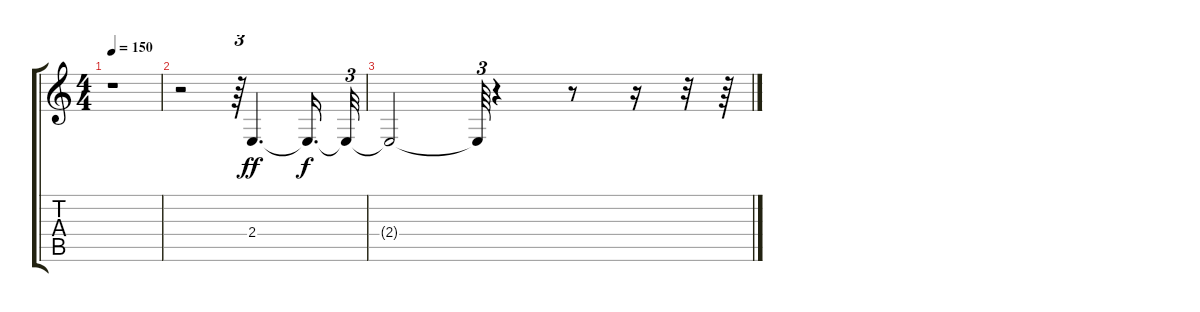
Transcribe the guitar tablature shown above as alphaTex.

\track "" {instrument timpani}
\staff {score tabs}
\tuning (E4 B3 G3 D3 A2 E2) {hide}
\ts (4 4)
\tempo 150
\clef g2
\ks c
r.1{dy f} |
r.2 r.64{tu (3 2)} 2.4.4{d dy ff} 2.4{t}.16{d dy f} 2.4{t}.32{tu (3 2)} |
2.4{t}.2 2.4{t}.64{tu (3 2)} r.4 r.8 r.16 r.32 r.64
